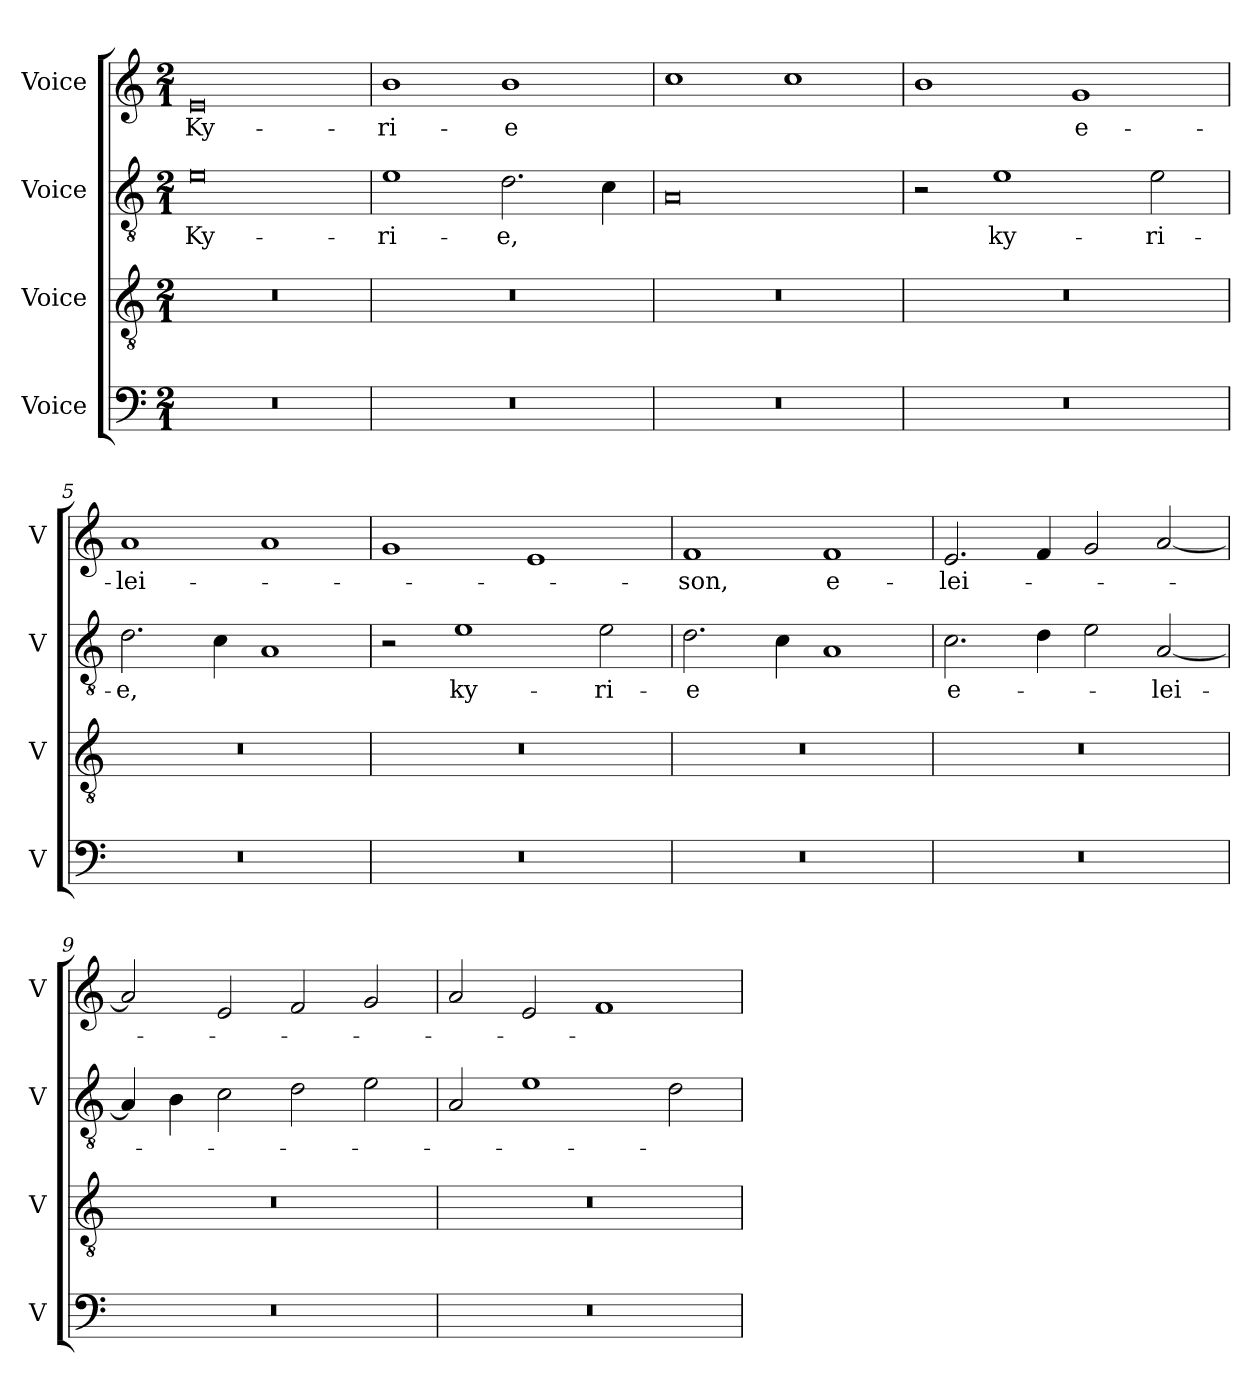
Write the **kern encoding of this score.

**kern	**kern	**kern	**text	**kern	**text
*part4	*part3	*part2	*part2	*part1	*part1
*staff4	*staff3	*staff2	*staff2	*staff1	*staff1
*I"Voice	*I"Voice	*I"Voice	*	*I"Voice	*
*I'V	*I'V	*I'V	*	*I'V	*
*clefF4	*clefGv2	*clefGv2	*	*clefG2	*
*k[]	*k[]	*k[]	*	*k[]	*
*M2/1	*M2/1	*M2/1	*	*M2/1	*
=1	=1	=1	=1	=1	=1
!	!	!	!LO:LY:b	!	!LO:LY:b
0r	0r	0e	Ky-	0e	Ky-
=2	=2	=2	=2	=2	=2
!	!	!	!LO:LY:b	!	!LO:LY:b
0r	0r	1e	-ri-	1b	-ri-
!	!	!	!LO:LY:b	!	!LO:LY:b
.	.	2.d\	-e,	1b	-e
.	.	4c\	.	.	.
=3	=3	=3	=3	=3	=3
0r	0r	0A	.	1cc	.
.	.	.	.	1cc	.
=4	=4	=4	=4	=4	=4
0r	0r	2r	.	1b	.
!	!	!	!LO:LY:b	!	!
.	.	1e	ky-	.	.
!	!	!	!	!	!LO:LY:b
.	.	.	.	1g	e-
!	!	!	!LO:LY:b	!	!
.	.	2e\	-ri-	.	.
=5	=5	=5	=5	=5	=5
!	!	!	!LO:LY:b	!	!LO:LY:b
0r	0r	2.d\	-e,	1a	-lei-
.	.	4c\	.	.	.
.	.	1A	.	1a	.
!!LO:LB:g=z
=6	=6	=6	=6	=6	=6
0r	0r	2r	.	1g	.
!	!	!	!LO:LY:b	!	!
.	.	1e	ky-	.	.
.	.	.	.	1e	.
!	!	!	!LO:LY:b	!	!
.	.	2e\	-ri-	.	.
=7	=7	=7	=7	=7	=7
!	!	!	!LO:LY:b	!	!LO:LY:b
0r	0r	2.d\	-e	1f	-son,
.	.	4c\	.	.	.
!	!	!	!	!	!LO:LY:b
.	.	1A	.	1f	e-
=8	=8	=8	=8	=8	=8
!	!	!	!LO:LY:b	!	!LO:LY:b
0r	0r	2.c\	e-	2.e/	-lei-
.	.	4d\	.	4f/	.
.	.	2e\	.	2g/	.
!	!	!	!LO:LY:b	!	!
.	.	[2A/	-lei-	[2a/	.
=9	=9	=9	=9	=9	=9
0r	0r	4A/]	.	2a/]	.
.	.	4B\	.	.	.
.	.	2c\	.	2e/	.
.	.	2d\	.	2f/	.
.	.	2e\	.	2g/	.
!!LO:LB:g=z
=10	=10	=10	=10	=10	=10
0r	0r	2A/	.	2a/	.
.	.	1e	.	2e/	.
.	.	.	.	1f	.
.	.	2d\	.	.	.
=	=	=	=	=	=
*-	*-	*-	*-	*-	*-
